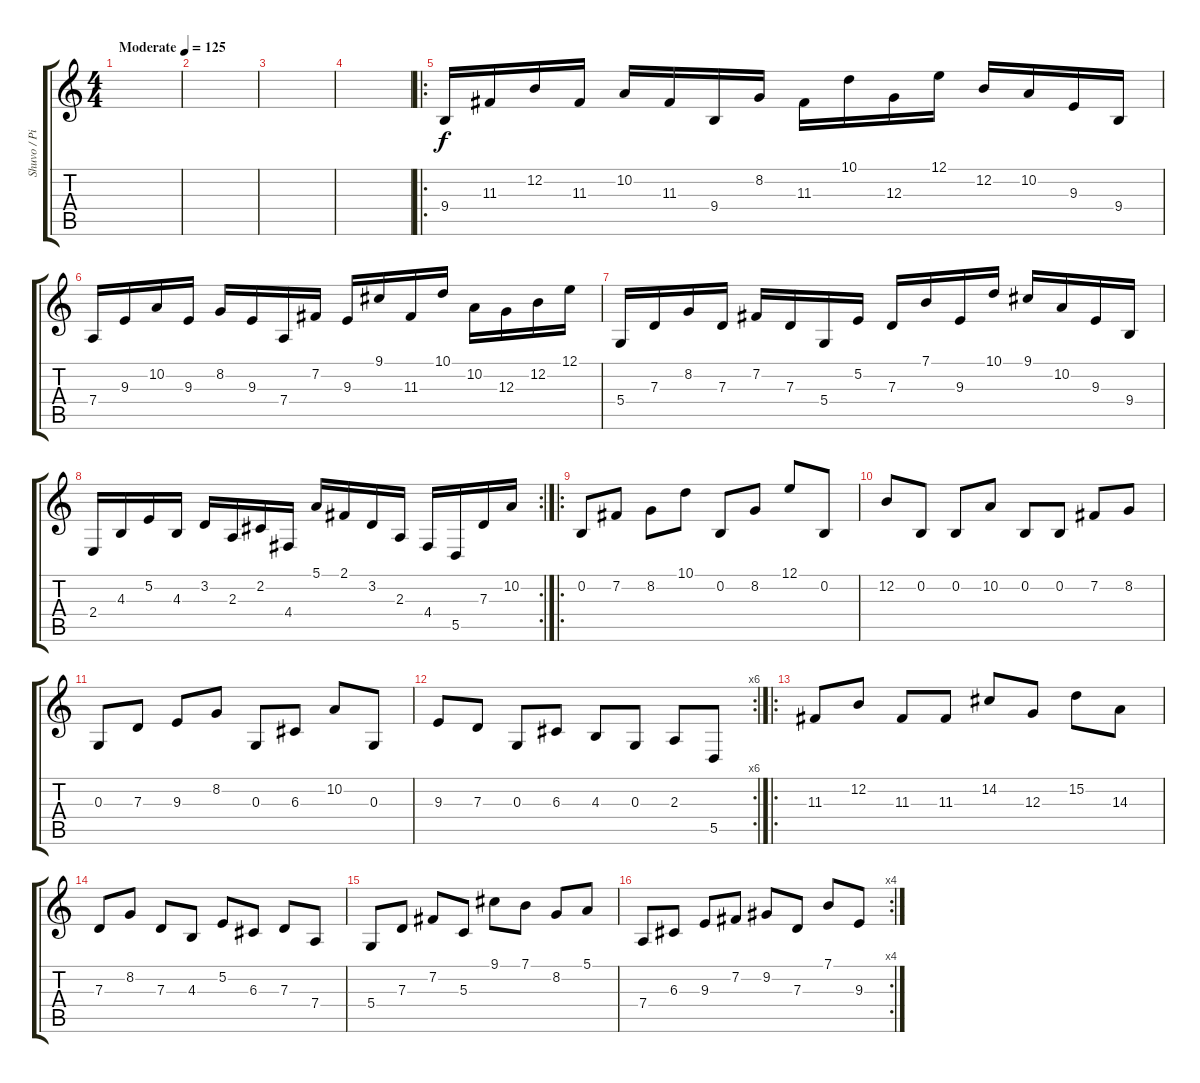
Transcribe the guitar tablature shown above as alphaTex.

\track ("Shuvo / Piano" "Shuvo / Pi") {instrument acousticgrandpiano}
\staff {score tabs}
\tuning (E4 B3 G3 D3 A2 E2) {hide}
\ts (4 4)
\tempo (125 "Moderate")
\clef g2
\ks c
|
|
|
|
\ro
9.4.16 11.3.16 12.2.16 11.3.16 10.2.16 11.3.16 9.4.16 8.2.16 11.3.16 10.1.16 12.3.16 12.1.16 12.2.16 10.2.16 9.3.16 9.4.16 |
7.4.16 9.3.16 10.2.16 9.3.16 8.2.16 9.3.16 7.4.16 7.2.16 9.3.16 9.1.16 11.3.16 10.1.16 10.2.16 12.3.16 12.2.16 12.1.16 |
5.4.16 7.3.16 8.2.16 7.3.16 7.2.16 7.3.16 5.4.16 5.2.16 7.3.16 7.1.16 9.3.16 10.1.16 9.1.16 10.2.16 9.3.16 9.4.16 |
\rc 2
2.4.16 4.3.16 5.2.16 4.3.16 3.2.16 2.3.16 2.2.16 4.4.16 5.1.16 2.1.16 3.2.16 2.3.16 4.4.16 5.5.16 7.3.16 10.2.16 |
\ro
0.2.8 7.2.8 8.2.8 10.1.8 0.2.8 8.2.8 12.1.8 0.2.8 |
12.2.8 0.2.8 0.2.8 10.2.8 0.2.8 0.2.8 7.2.8 8.2.8 |
0.3.8 7.3.8 9.3.8 8.2.8 0.3.8 6.3.8 10.2.8 0.3.8 |
\rc 6
9.3.8 7.3.8 0.3.8 6.3.8 4.3.8 0.3.8 2.3.8 5.5.8 |
\ro
11.3.8 12.2.8 11.3.8 11.3.8 14.2.8 12.3.8 15.2.8 14.3.8 |
7.3.8 8.2.8 7.3.8 4.3.8 5.2.8 6.3.8 7.3.8 7.4.8 |
5.4.8 7.3.8 7.2.8 5.3.8 9.1.8 7.1.8 8.2.8 5.1.8 |
\rc 4
7.4.8 6.3.8 9.3.8 7.2.8 9.2.8 7.3.8 7.1.8 9.3.8
